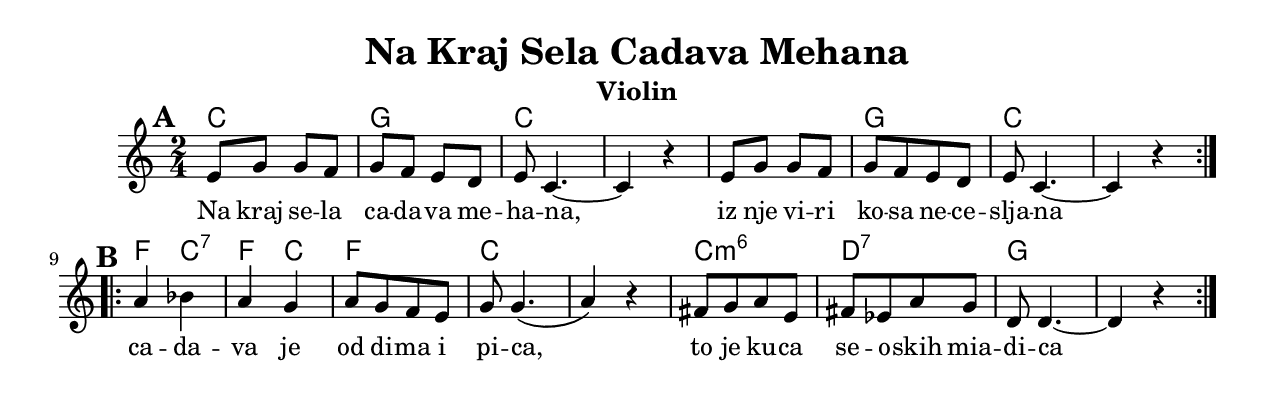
\version "2.18.0"
\include "english.ly"
\paper{
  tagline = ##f
  print-all-headers = ##t
  #(set-paper-size "letter")
}
date = #(strftime "%d-%m-%Y" (localtime (current-time)))

%\markup{ \italic{ " Updated " \date  }  }

%\markup{ Got something to say? }

%#################################### Melody ########################
melody = \transpose f c \relative c'' {
  \clef treble
  \key d \minor
  \time 2/4
  \set Score.markFormatter = #format-mark-box-alphabet

  %\partial 16*3 a16 d f   %lead in notes

  \repeat volta 2{
  \mark \default
    a8  c c bf
    c8 bf a g
    a8 f4.~
    f4 r

    a8 c c bf
    c8 [bf a g]
    a8 f4.~
    f4 r|
  }
  %\alternative { { }{ } }

  \repeat volta 2{
  \mark \default
    d'4 ef
    d4 c
    d8 [c bf a]
    c8 c4.~\(

    d4\) r
    b8 [c d a]
    b8 [af d c]
    g8 g4.~
    g4 r|
  }
  % \alternative { { }{ } }

}
%################################# Lyrics #####################
\addlyrics{
  Na kraj se -- la
  ca -- da -- va  me -- ha -- na,
  iz nje vi -- ri ko -- sa ne -- ce -- slja -- na
  ca -- da -- va je od di -- ma i pi -- ca,
  to je ku -- ca se -- o -- skih
  mia -- di -- ca
}
%################################# Chords #######################
harmonies = \transpose f c\chordmode {
  f2
  c2
  f2
  s2*2
  c2
  f2
  s2

  %b part
  bf4
  f4:7
  bf4
  f4
  bf2
  f2
  s2
  f2:m6
  g2:7
  c2
  s2
}

\score {
  <<
    \new ChordNames {
      \set chordChanges = ##f
      \harmonies
    }
    \new Staff
    \melody
  >>
  \header{
    title= "Na Kraj Sela Cadava Mehana"
    subtitle=""
    composer= ""
    instrument = "Violin"
    arranger= ""
  }
  \layout{indent = 1.0\cm}
  \midi {
    \tempo 4 = 120

    % \midi { }
  }
}
%{
% more verses:
\markup{}
\markup {
  \fill-line {
    \hspace #0.1 % distance from left margin
    \column {
      \line { "1."
        \column {
          ""
        }
      }
      \hspace #0.2 % vertical distance between verses
      \line { "2."
        \column {
         ""
        }
      }
    }
    \hspace #0.1  % horiz. distance between columns
    \column {
      \line { "3."
        \column {
          ""
        }
      }
      \hspace #0.2 % distance between verses
      \line { "4."
        \column {
         ""
        }
      }
    }
    \hspace #0.1 % distance to right margin
  }
}

%}
